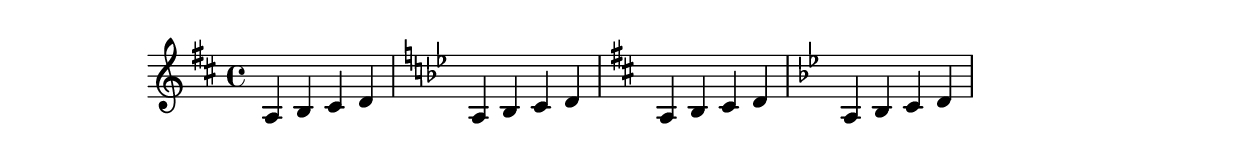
%% Do not edit this file; it is automatically
%% generated from LSR http://lsr.dsi.unimi.it
%% This file is in the public domain.
\version "2.12.2"

\header {
  lsrtags = "pitches"

%% Translation of GIT committish: fa19277d20f8ab0397c560eb0e7b814bd804ecec
doctitlees = "Evitar que se impriman becuadros cuando cambia la armadura"

texidoces = "

Cuando cambia la armadura de la tonalidad, se imprimen becuadros
automáticamente para cancelar las alteraciones de las armaduras
anteriores.  Esto se puede evitar estableciendo al valor @qq{falso} la
propiedad @code{printKeyCancellation} del contexto @code{Staff}.

"


%% Translation of GIT committish: 0a868be38a775ecb1ef935b079000cebbc64de40
doctitlede = "Auflösungzeichen nicht setzen wenn die Tonart wechselt"

texidocde = "
Wenn die Tonart wechselt, werden automatisch Auflösungszeichen ausgegeben,
um Versetzungszeichen der vorherigen Tonart aufzulösen.  Das kann
verhindert werden, indem die @code{printKeyCancellation}-Eigenschaft
im @code{Staff}-Kontext auf \"false\" gesetzt wird.
"

%% Translation of GIT committish: 4ab2514496ac3d88a9f3121a76f890c97cedcf4e
  texidocfr = "
Après un changement de tonalité, un bécarre est imprimé pour annuler
toute altération précédente.  Ceci peut être supprimé en réglant à
@code{\"false\"} la propriété @code{printKeyCancellation} du contexte
@code{Staff}.

"

  doctitlefr = "Suppression des bécarres superflus après un changement de
tonalité"

  texidoc = "
When the key signature changes, natural signs are automatically printed
to cancel any accidentals from previous key signatures.  This may be
prevented by setting to @code{f} the @code{printKeyCancellation}
property in the @code{Staff} context.

"
  doctitle = "Preventing natural signs from being printed when the key signature changes"
} % begin verbatim

\relative c' {
  \key d \major
  a4 b cis d
  \key g \minor
  a4 bes c d
  \set Staff.printKeyCancellation = ##f
  \key d \major
  a4 b cis d
  \key g \minor
  a4 bes c d
}

